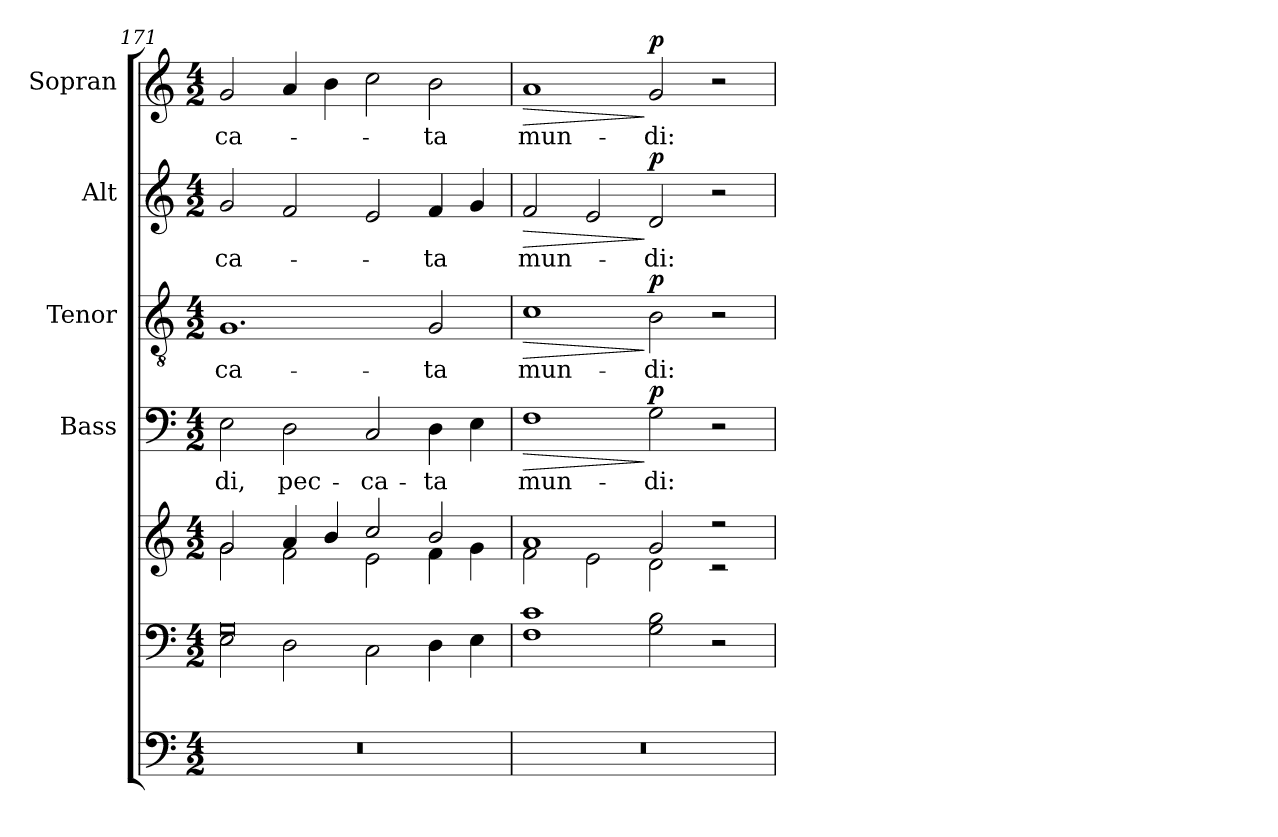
**kern	**kern	**kern	**kern	**text	**dynam	**kern	**text	**dynam	**kern	**text	**dynam	**kern	**text	**dynam
*part6	*part5	*part5	*part4	*part4	*part4	*part3	*part3	*part3	*part2	*part2	*part2	*part1	*part1	*part1
*staff7	*staff6	*staff5	*staff4	*staff4	*staff4	*staff3	*staff3	*staff3	*staff2	*staff2	*staff2	*staff1	*staff1	*staff1
*	*	*	*I"Bass	*	*	*I"Tenor	*	*	*I"Alt	*	*	*I"Sopran	*	*
*	*	*	*I'B.	*	*	*I'T.	*	*	*I'A.	*	*	*I'S.	*	*
*clefF4	*clefF4	*clefG2	*clefF4	*	*	*clefGv2	*	*	*clefG2	*	*	*clefG2	*	*
*k[]	*k[]	*k[]	*k[]	*	*	*k[]	*	*	*k[]	*	*	*k[]	*	*
*C:	*C:	*C:	*C:	*	*	*C:	*	*	*C:	*	*	*C:	*	*
*M4/2	*M4/2	*M4/2	*M4/2	*	*	*M4/2	*	*	*M4/2	*	*	*M4/2	*	*
=171	=171	=171	=171	=171	=171	=171	=171	=171	=171	=171	=171	=171	=171	=171
*	*^	*^	*	*	*	*	*	*	*	*	*	*	*	*
!	!	!	!	!	!	!LO:LY:b	!	!	!LO:LY:b	!	!	!LO:LY:b	!	!	!LO:LY:b	!
0r	0G	2E\	2g/	2g\	2E\	-di,	.	1.G	-ca-	.	2g/	-ca-	.	2g/	-ca-	.
!	!	!	!	!	!	!LO:LY:b	!	!	!	!	!	!	!	!	!	!
.	.	2D\	4a/	2f\	2D\	pec-	.	.	.	.	2f/	.	.	4a/	.	.
.	.	.	4b/	.	.	.	.	.	.	.	.	.	.	4b\	.	.
!	!	!	!	!	!	!LO:LY:b	!	!	!	!	!	!	!	!	!	!
.	.	2C\	2cc/	2e\	2C/	-ca-	.	.	.	.	2e/	.	.	2cc\	.	.
!	!	!	!	!	!	!LO:LY:b	!	!	!LO:LY:b	!	!	!LO:LY:b	!	!	!LO:LY:b	!
.	.	4D\	2b/	4f\	4D\	-ta	.	2G/	-ta	.	4f/	-ta	.	2b\	-ta	.
.	.	4E\	.	4g\	4E\	.	.	.	.	.	4g/	.	.	.	.	.
=172	=172	=172	=172	=172	=172	=172	=172	=172	=172	=172	=172	=172	=172	=172	=172	=172
!	!	!	!	!	!	!LO:LY:b	!LO:HP:b	!	!LO:LY:b	!LO:HP:b	!	!LO:LY:b	!LO:HP:b	!	!LO:LY:b	!LO:HP:b
*	*v	*v	*	*	*	*	*	*	*	*	*	*	*	*	*	*
0r	1F 1c	1a	2f\	1F	mun-	>	1c	mun-	>	2f/	mun-	>	1a	mun-	>
.	.	.	2e\	.	.	.	.	.	.	2e/	.	.	.	.	.
!	!	!	!	!	!LO:LY:b	!LO:DY:n=1:a	!	!LO:LY:b	!LO:DY:n=1:a	!	!LO:LY:b	!LO:DY:n=1:a	!	!LO:LY:b	!LO:DY:n=1:a
.	2G\ 2B\	2g/	2d\	2G\	-di:	] p	2B\	-di:	] p	2d/	-di:	] p	2g/	-di:	] p
.	2r	2r	2r	2r	.	.	2r	.	.	2r	.	.	2r	.	.
*	*	*v	*v	*	*	*	*	*	*	*	*	*	*	*	*
=	=	=	=	=	=	=	=	=	=	=	=	=	=	=
*-	*-	*-	*-	*-	*-	*-	*-	*-	*-	*-	*-	*-	*-	*-
